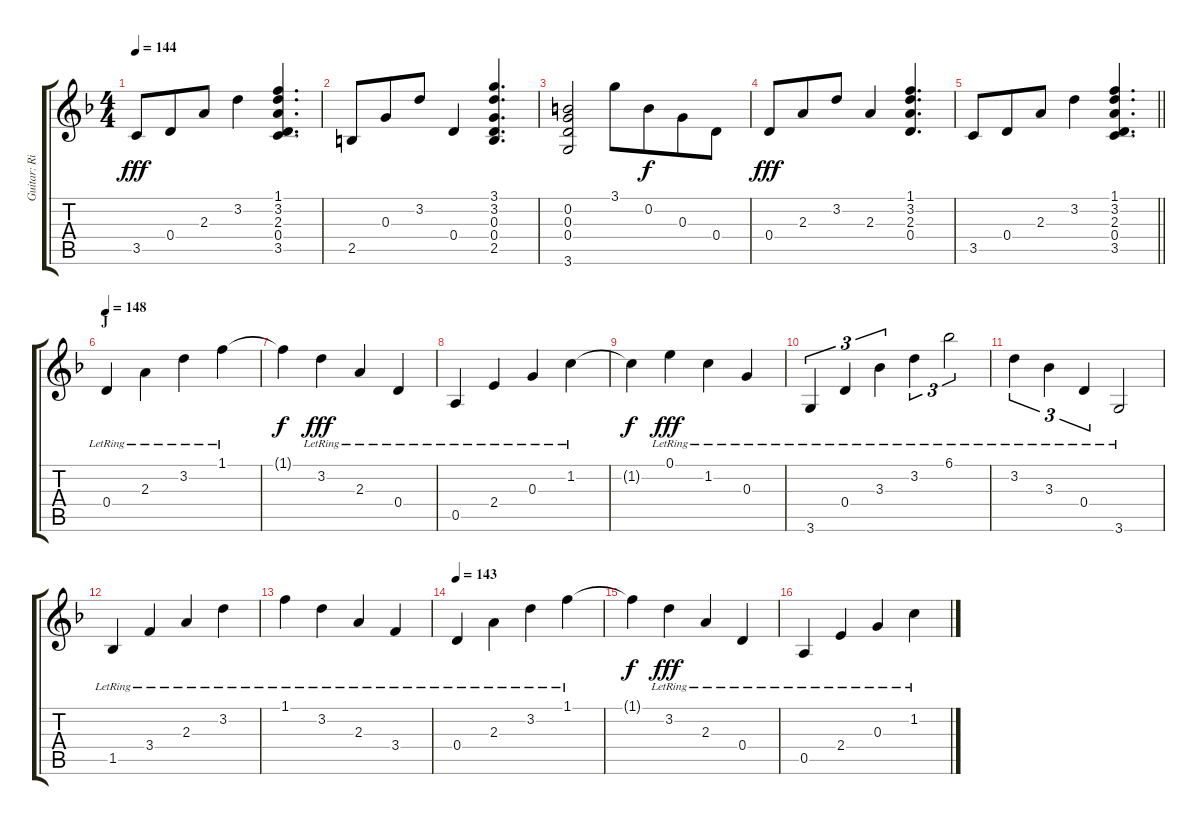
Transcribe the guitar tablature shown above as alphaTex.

\track ("Guitar: Rik" "Guitar: Ri") {instrument electricguitarclean}
\staff {score tabs}
\tuning (E4 B3 G3 D3 A2 E2) {hide}
\ts (4 4)
\tempo 144
\clef g2
\ks f
3.5.8{dy fff} 0.4.8{beam merge} 2.3.8 3.2.4 (1.1 3.2 2.3 0.4 3.5).4{d} |
2.5.8 0.3.8{beam merge} 3.2.8 0.4.4 (3.1 3.2 0.3 0.4 2.5).4{d} |
(0.2 0.3 0.4 3.6).2 3.1.8 0.2.8{dy f beam merge} 0.3.8 0.4.8 |
0.4.8{dy fff} 2.3.8{beam merge} 3.2.8 2.3.4 (1.1 3.2 2.3 0.4).4{d} |
\barLineRight lightlight
3.5.8 0.4.8{beam merge} 2.3.8 3.2.4 (1.1 3.2 2.3 0.4 3.5).4{d} |
\section ("" "J")
\tempo 148
0.4{lr}.4 2.3{lr}.4{beam merge} 3.2{lr}.4 1.1{lr}.4 |
1.1{t}.4{dy f} 3.2{lr}.4{dy fff} 2.3{lr}.4{beam merge} 0.4{lr}.4 |
0.5{lr}.4 2.4{lr}.4 0.3{lr}.4 1.2{lr}.4 |
1.2{t}.4{dy f} 0.1{lr}.4{dy fff} 1.2{lr}.4 0.3{lr}.4 |
3.6{lr}.4{tu (3 2)} 0.4{lr}.4{tu (3 2)} 3.3{lr}.4{tu (3 2)} 3.2{lr}.4{tu (3 2)} 6.1{lr}.2{tu (3 2)} |
3.2{lr}.4{tu (3 2)} 3.3{lr}.4{tu (3 2)} 0.4{lr}.4{tu (3 2)} 3.6{lr}.2 |
1.5{lr}.4 3.4{lr}.4 2.3{lr}.4 3.2{lr}.4 |
1.1{lr}.4 3.2{lr}.4 2.3{lr}.4 3.4{lr}.4 |
\tempo 143
0.4{lr}.4 2.3{lr}.4{beam merge} 3.2{lr}.4 1.1{lr}.4 |
1.1{t}.4{dy f} 3.2{lr}.4{dy fff} 2.3{lr}.4{beam merge} 0.4{lr}.4 |
0.5{lr}.4 2.4{lr}.4 0.3{lr}.4 1.2{lr}.4
